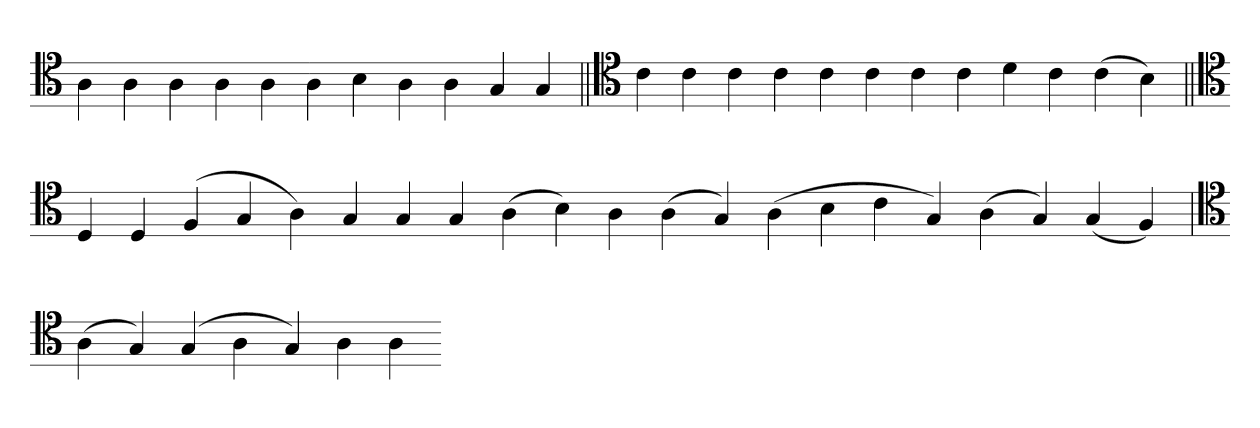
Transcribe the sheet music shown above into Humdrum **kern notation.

**kern
*part1
*staff1
*clefC4
=
4A
4A
4A
4A
4A
4A
4B
4A
4A
4G
4G
=||
*clefC4
4c
4c
4c
4c
4c
4c
4c
4c
4d
4c
(4c
4B)
=||
*clefC4
4D
4D
(4F
4G
4A)
4G
4G
4G
(4A
4B)
4A
(4A
4G)
(4A
4B
4c
4G)
(4A
4G)
(4G
4F)
='
*clefC4
(4A
4G)
(4G
4A
4G)
4A
4A
=-
*-
